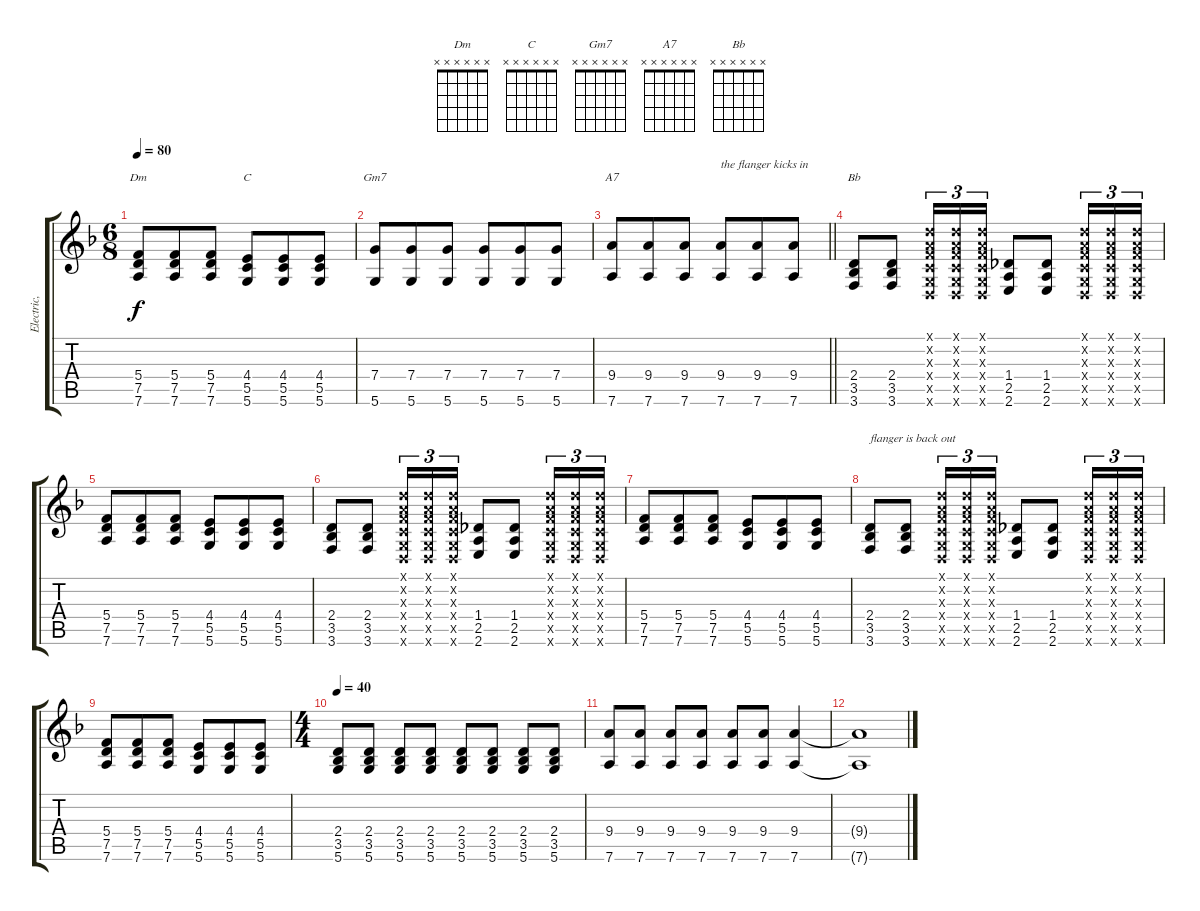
\track ("Electric, overdrive: main" "Electric, ") {instrument overdrivenguitar}
\staff {score tabs}
\tuning (D4 A3 F3 C3 G2 D2) {hide}
\chord ("Dm" x x x x x x)
\chord ("C" x x x x x x)
\chord ("Gm7" x x x x x x)
\chord ("A7" x x x x x x)
\chord ("Bb" x x x x x x)
\ts (6 8)
\tempo 80
\clef g2
\ks dminor
(5.4 7.5 7.6).8{ch "Dm" dy f} (5.4 7.5 7.6).8 (5.4 7.5 7.6).8 (4.4 5.5 5.6).8{ch "C"} (4.4 5.5 5.6).8 (4.4 5.5 5.6).8 |
(7.4 5.6).8{ch "Gm7"} (7.4 5.6).8 (7.4 5.6).8 (7.4 5.6).8 (7.4 5.6).8 (7.4 5.6).8 |
\barLineRight lightlight
(9.4 7.6).8{ch "A7"} (9.4 7.6).8 (9.4 7.6).8 (9.4 7.6).8{txt "the flanger kicks in"} (9.4 7.6).8 (9.4 7.6).8 |
(2.4 3.5 3.6).8{ch "Bb"} (2.4 3.5 3.6).8 (0.1{x} 0.2{x} 0.3{x} 0.4{x} 0.5{x} 0.6{x}).16{tu (3 2)} (0.1{x} 0.2{x} 0.3{x} 0.4{x} 0.5{x} 0.6{x}).16{tu (3 2)} (0.1{x} 0.2{x} 0.3{x} 0.4{x} 0.5{x} 0.6{x}).16{tu (3 2)} (1.4 2.5 2.6).8 (1.4 2.5 2.6).8 (0.1{x} 0.2{x} 0.3{x} 0.4{x} 0.5{x} 0.6{x}).16{tu (3 2)} (0.1{x} 0.2{x} 0.3{x} 0.4{x} 0.5{x} 0.6{x}).16{tu (3 2)} (0.1{x} 0.2{x} 0.3{x} 0.4{x} 0.5{x} 0.6{x}).16{tu (3 2)} |
(5.4 7.5 7.6).8 (5.4 7.5 7.6).8 (5.4 7.5 7.6).8 (4.4 5.5 5.6).8 (4.4 5.5 5.6).8 (4.4 5.5 5.6).8 |
(2.4 3.5 3.6).8 (2.4 3.5 3.6).8 (0.1{x} 0.2{x} 0.3{x} 0.4{x} 0.5{x} 0.6{x}).16{tu (3 2)} (0.1{x} 0.2{x} 0.3{x} 0.4{x} 0.5{x} 0.6{x}).16{tu (3 2)} (0.1{x} 0.2{x} 0.3{x} 0.4{x} 0.5{x} 0.6{x}).16{tu (3 2)} (1.4 2.5 2.6).8 (1.4 2.5 2.6).8 (0.1{x} 0.2{x} 0.3{x} 0.4{x} 0.5{x} 0.6{x}).16{tu (3 2)} (0.1{x} 0.2{x} 0.3{x} 0.4{x} 0.5{x} 0.6{x}).16{tu (3 2)} (0.1{x} 0.2{x} 0.3{x} 0.4{x} 0.5{x} 0.6{x}).16{tu (3 2)} |
(5.4 7.5 7.6).8 (5.4 7.5 7.6).8 (5.4 7.5 7.6).8 (4.4 5.5 5.6).8 (4.4 5.5 5.6).8 (4.4 5.5 5.6).8 |
(2.4 3.5 3.6).8{txt "flanger is back out"} (2.4 3.5 3.6).8 (0.1{x} 0.2{x} 0.3{x} 0.4{x} 0.5{x} 0.6{x}).16{tu (3 2)} (0.1{x} 0.2{x} 0.3{x} 0.4{x} 0.5{x} 0.6{x}).16{tu (3 2)} (0.1{x} 0.2{x} 0.3{x} 0.4{x} 0.5{x} 0.6{x}).16{tu (3 2)} (1.4 2.5 2.6).8 (1.4 2.5 2.6).8 (0.1{x} 0.2{x} 0.3{x} 0.4{x} 0.5{x} 0.6{x}).16{tu (3 2)} (0.1{x} 0.2{x} 0.3{x} 0.4{x} 0.5{x} 0.6{x}).16{tu (3 2)} (0.1{x} 0.2{x} 0.3{x} 0.4{x} 0.5{x} 0.6{x}).16{tu (3 2)} |
(5.4 7.5 7.6).8 (5.4 7.5 7.6).8 (5.4 7.5 7.6).8 (4.4 5.5 5.6).8 (4.4 5.5 5.6).8 (4.4 5.5 5.6).8 |
\ts (4 4)
\tempo 40
(2.4 3.5 5.6).8 (2.4 3.5 5.6).8 (2.4 3.5 5.6).8 (2.4 3.5 5.6).8 (2.4 3.5 5.6).8 (2.4 3.5 5.6).8 (2.4 3.5 5.6).8 (2.4 3.5 5.6).8 |
(9.4 7.6).8 (9.4 7.6).8 (9.4 7.6).8 (9.4 7.6).8 (9.4 7.6).8 (9.4 7.6).8 (9.4 7.6).4 |
(9.4{t} 7.6{t}).1
